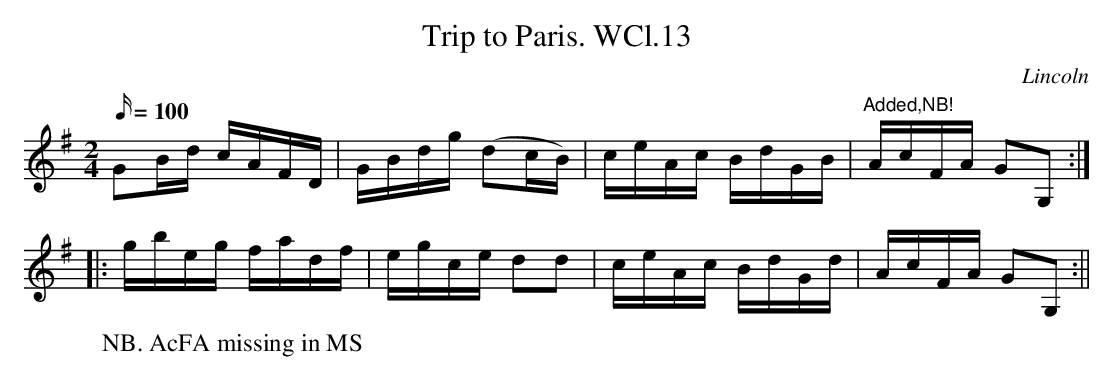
X:1
T:Trip to Paris. WCl.13
M:2/4
L:1/16
Q:100
O:Lincoln
K:G
G2Bd cAFD|GBdg (d2cB)|ceAc BdGB|"Added,NB!"AcFA G2G,2::!
gbeg fadf|egce d2d2|ceAc BdGd|AcFA G2G,2:||
W:NB. AcFA missing in MS
